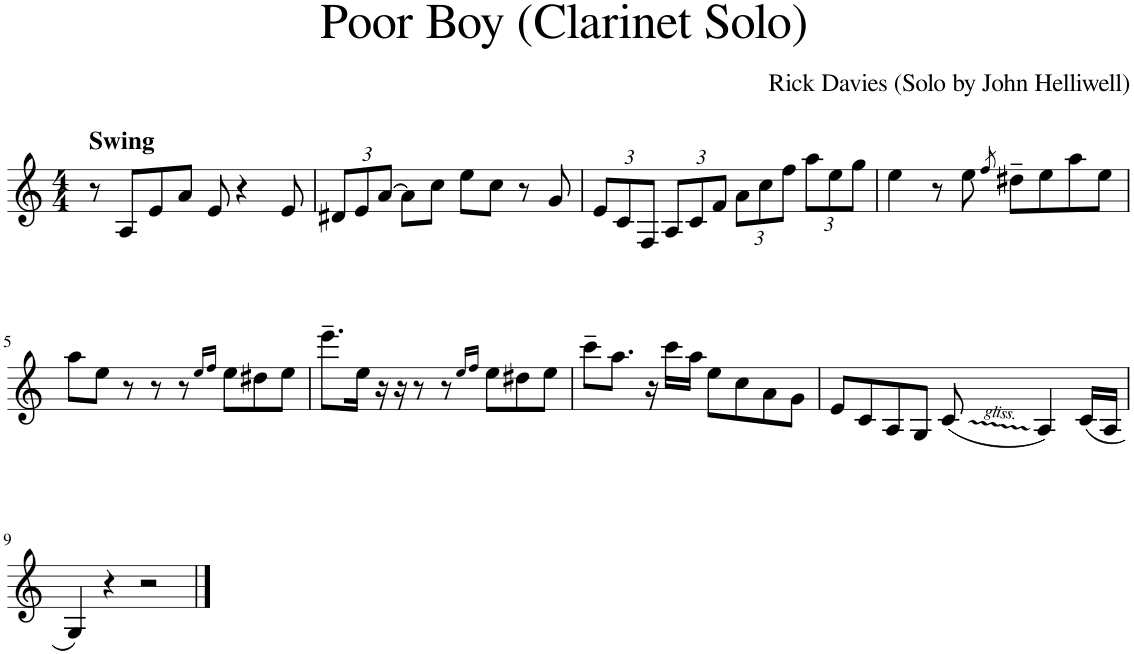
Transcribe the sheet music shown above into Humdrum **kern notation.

**kern
*part1
*staff1
*I"Klarinette in B
*clefG2
*Trd1c2
*k[]
*M4/4
=1
!LO:TX:a:B:t=Swing
8r
8A/L
8e/
8a/J
8e/
4r
8e/
=2
*Xbrackettup
12d#X/L
12e/
[12a/J
8a\L]
8cc\J
8ee\L
8cc\J
8r
8g/
=3
12e/L
12c/
12F/J
12A/L
12c/
12f/J
12a\L
12cc\
12ff\J
12aa\L
12ee\
12gg\J
=4
4ee\
8r
8ee\
8qff/
8dd#X~\L
8ee\
8aa\
8ee\J
!!LO:LB:g=z
=5
8aa\L
8ee\J
8r
8r
8r
16qee/LL
16qff/JJ
8ee\L
8dd#X\
8ee\J
=6
8.eee~\L
16ee\Jk
16r
16r
8r
8r
16qee/LL
16qff/JJ
8ee\L
8dd#X\
8ee\J
=7
8ccc~\L
8.aa\J
16r
16ccc\LL
16aa\JJ
8ee\L
8cc\
8a\
8g\J
=8
8e/L
8c/
8A/
8G/J
(8c/
4A/)
(16c/LL
16A/JJ
!!LO:LB:g=z
=9
4G/)
4r
2r
==
*-
